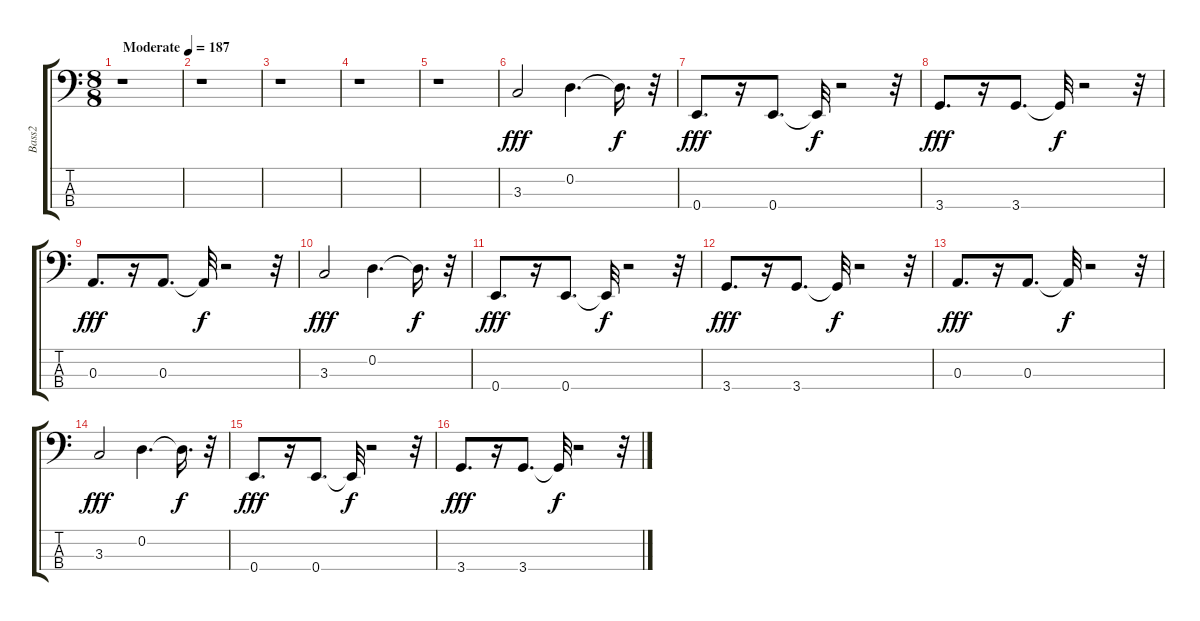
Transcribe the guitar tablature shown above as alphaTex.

\track ("Bass2" "Bass2") {instrument electricbasspick}
\staff {score tabs}
\tuning (G2 D2 A1 E1) {hide}
\ts (8 8)
\tempo (187 "Moderate")
\clef f4
\ks c
r.1{dy fff instrument electricbasspick} |
r.1 |
r.1 |
r.1 |
r.1 |
3.3.2 0.2.4{d} 0.2{t}.16{d dy f} r.32 |
0.4.8{d dy fff} r.16 0.4.8{d} 0.4{t}.32{dy f} r.2 r.32 |
3.4.8{d dy fff} r.16 3.4.8{d} 3.4{t}.32{dy f} r.2 r.32 |
0.3.8{d dy fff} r.16 0.3.8{d} 0.3{t}.32{dy f} r.2 r.32 |
3.3.2{dy fff} 0.2.4{d} 0.2{t}.16{d dy f} r.32 |
0.4.8{d dy fff} r.16 0.4.8{d} 0.4{t}.32{dy f} r.2 r.32 |
3.4.8{d dy fff} r.16 3.4.8{d} 3.4{t}.32{dy f} r.2 r.32 |
0.3.8{d dy fff} r.16 0.3.8{d} 0.3{t}.32{dy f} r.2 r.32 |
3.3.2{dy fff} 0.2.4{d} 0.2{t}.16{d dy f} r.32 |
0.4.8{d dy fff} r.16 0.4.8{d} 0.4{t}.32{dy f} r.2 r.32 |
3.4.8{d dy fff} r.16 3.4.8{d} 3.4{t}.32{dy f} r.2 r.32
